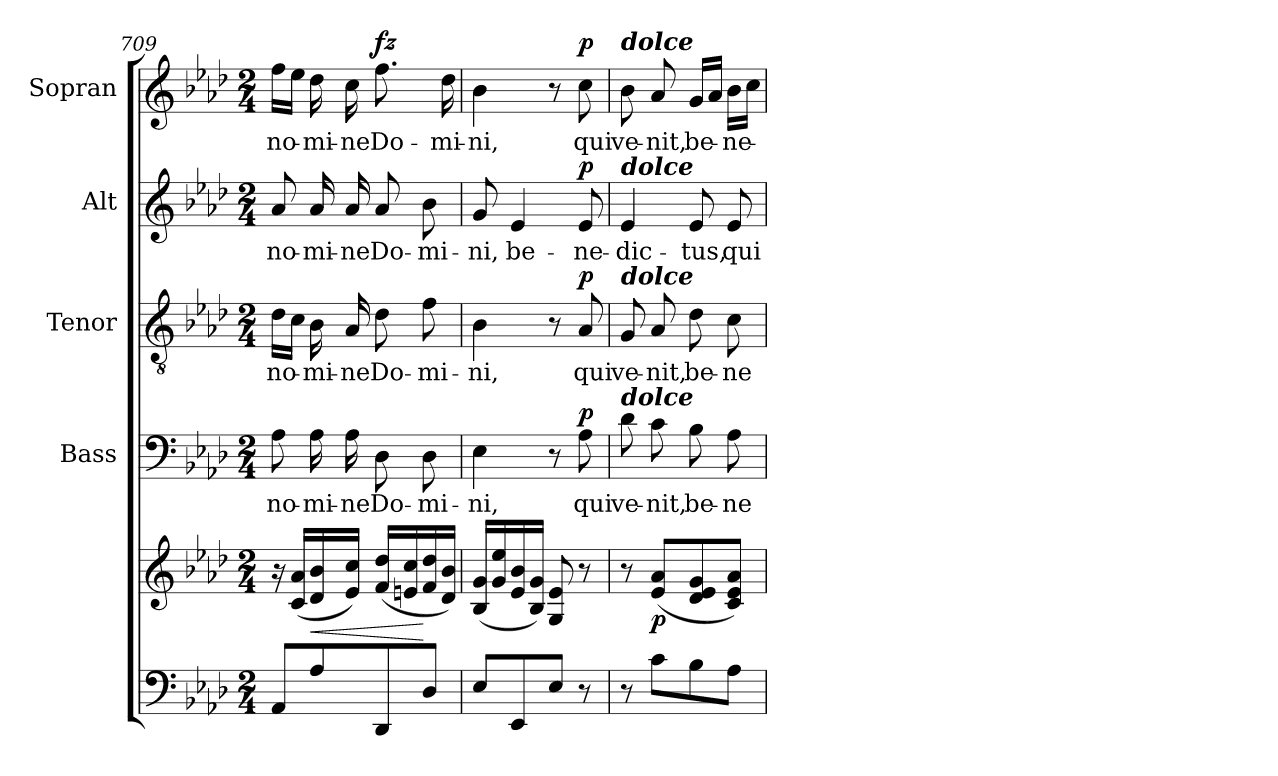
**kern	**kern	**dynam	**kern	**text	**dynam	**kern	**text	**dynam	**kern	**text	**dynam	**kern	**text	**dynam
*part5	*part5	*part5	*part4	*part4	*part4	*part3	*part3	*part3	*part2	*part2	*part2	*part1	*part1	*part1
*staff6	*staff5	*staff5/6	*staff4	*staff4	*staff4	*staff3	*staff3	*staff3	*staff2	*staff2	*staff2	*staff1	*staff1	*staff1
*	*	*	*I"Bass	*	*	*I"Tenor	*	*	*I"Alt	*	*	*I"Sopran	*	*
*	*	*	*I'B.	*	*	*I'T.	*	*	*I'A.	*	*	*I'S.	*	*
*clefF4	*clefG2	*	*clefF4	*	*	*clefGv2	*	*	*clefG2	*	*	*clefG2	*	*
*k[b-e-a-d-]	*k[b-e-a-d-]	*	*k[b-e-a-d-]	*	*	*k[b-e-a-d-]	*	*	*k[b-e-a-d-]	*	*	*k[b-e-a-d-]	*	*
*A-:	*A-:	*	*A-:	*	*	*A-:	*	*	*A-:	*	*	*A-:	*	*
*M2/4	*M2/4	*	*M2/4	*	*	*M2/4	*	*	*M2/4	*	*	*M2/4	*	*
=709	=709	=709	=709	=709	=709	=709	=709	=709	=709	=709	=709	=709	=709	=709
!	!	!	!	!LO:LY:b	!	!	!LO:LY:b	!	!	!LO:LY:b	!	!	!LO:LY:b	!
8AA-/L	16r	.	8A-\	no-	.	16d-\LL	no-	.	8a-/	no-	.	16ff\LL	no-	.
.	(<16c/ 16a-/LL	.	.	.	.	16c\JJ	.	.	.	.	.	16ee-\JJ	.	.
!	!	!LO:HP:b	!	!LO:LY:b	!	!	!LO:LY:b	!	!	!LO:LY:b	!	!	!LO:LY:b	!
8A-/	16d-/ 16b-/	<	16A-\	-mi-	.	16B-\	-mi-	.	16a-/	-mi-	.	16dd-\	-mi-	.
!	!	!	!	!LO:LY:b	!	!	!LO:LY:b	!	!	!LO:LY:b	!	!	!LO:LY:b	!
.	16e-/ 16cc/JJ)	.	16A-\	-ne	.	16A-/	-ne	.	16a-/	-ne	.	16cc\	-ne	.
!	!	!	!	!LO:LY:b	!	!	!LO:LY:b	!	!	!LO:LY:b	!	!	!LO:LY:b	!LO:DY:a
8DD-/	(<16f/ 16dd-/LL	.	8D-\	Do-	.	8d-\	Do-	.	8a-/	Do-	.	8.ff\	Do-	fz
.	16en/ 16cc/	.	.	.	.	.	.	.	.	.	.	.	.	.
!	!	!	!	!LO:LY:b	!	!	!LO:LY:b	!	!	!LO:LY:b	!	!	!	!
8D-/J	16f/ 16dd-/	[	8D-\	-mi-	.	8f\	-mi-	.	8b-\	-mi-	.	.	.	.
!	!	!	!	!	!	!	!	!	!	!	!	!	!LO:LY:b	!
.	16d-/ 16b-/JJ)	.	.	.	.	.	.	.	.	.	.	16dd-\	-mi-	.
!!LO:LB:g=z
=710	=710	=710	=710	=710	=710	=710	=710	=710	=710	=710	=710	=710	=710	=710
!	!	!	!	!LO:LY:b	!	!	!LO:LY:b	!	!	!LO:LY:b	!	!	!LO:LY:b	!
8E-/L	(<16B-/ 16g/LL	.	4E-\	-ni,	.	4B-\	-ni,	.	8g/	-ni,	.	4b-\	-ni,	.
.	16g/ 16ee-/	.	.	.	.	.	.	.	.	.	.	.	.	.
!	!	!	!	!	!	!	!	!	!	!LO:LY:b	!	!	!	!
8EE-/	16e-/ 16b-/	.	.	.	.	.	.	.	4e-/	be-	.	.	.	.
.	16B-/ 16g/JJ)	.	.	.	.	.	.	.	.	.	.	.	.	.
8E-/J	8G/ 8e-/	.	8r	.	.	8r	.	.	.	.	.	8r	.	.
!	!	!	!	!LO:LY:b	!LO:DY:a	!	!LO:LY:b	!LO:DY:a	!	!LO:LY:b	!LO:DY:a	!	!LO:LY:b	!LO:DY:a
8r	8r	.	8A-\	qui	p	8A-/	qui	p	8e-/	-ne-	p	8cc\	qui	p
=711	=711	=711	=711	=711	=711	=711	=711	=711	=711	=711	=711	=711	=711	=711
!	!	!	!	!	!	!	!	!	!	!	!	!LO:TX:a:Bi:t=dolce	!	!
!	!	!	!	!	!	!	!	!	!LO:TX:a:Bi:t=dolce	!	!	!	!	!
!	!	!	!	!	!	!LO:TX:a:Bi:t=dolce	!	!	!	!	!	!	!	!
!	!	!	!LO:TX:a:Bi:t=dolce	!	!	!	!	!	!	!	!	!	!	!
!	!	!	!	!LO:LY:b	!	!	!LO:LY:b	!	!	!LO:LY:b	!	!	!LO:LY:b	!
8r	8r	.	8d-\	ve-	.	8G/	ve-	.	4e-/	-dic-	.	8b-\	ve-	.
!	!	!LO:DY:b	!	!LO:LY:b	!	!	!LO:LY:b	!	!	!	!	!	!LO:LY:b	!
8c\L	(<8e-/ 8a-/L	p	8c\	-nit,	.	8A-/	-nit,	.	.	.	.	8a-/	-nit,	.
!	!	!	!	!LO:LY:b	!	!	!LO:LY:b	!	!	!LO:LY:b	!	!	!LO:LY:b	!
8B-\	8d-/ 8e-/ 8g/	.	8B-\	be-	.	8d-\	be-	.	8e-/	-tus,	.	16g/LL	be-	.
.	.	.	.	.	.	.	.	.	.	.	.	16a-/JJ	.	.
!	!	!	!	!LO:LY:b	!	!	!LO:LY:b	!	!	!LO:LY:b	!	!	!LO:LY:b	!
8A-\J	8c/ 8e-/ 8a-/J)	.	8A-\	-ne-	.	8c\	-ne-	.	8e-/	qui	.	16b-\LL	-ne-	.
.	.	.	.	.	.	.	.	.	.	.	.	16cc\JJ	.	.
=	=	=	=	=	=	=	=	=	=	=	=	=	=	=
*-	*-	*-	*-	*-	*-	*-	*-	*-	*-	*-	*-	*-	*-	*-
